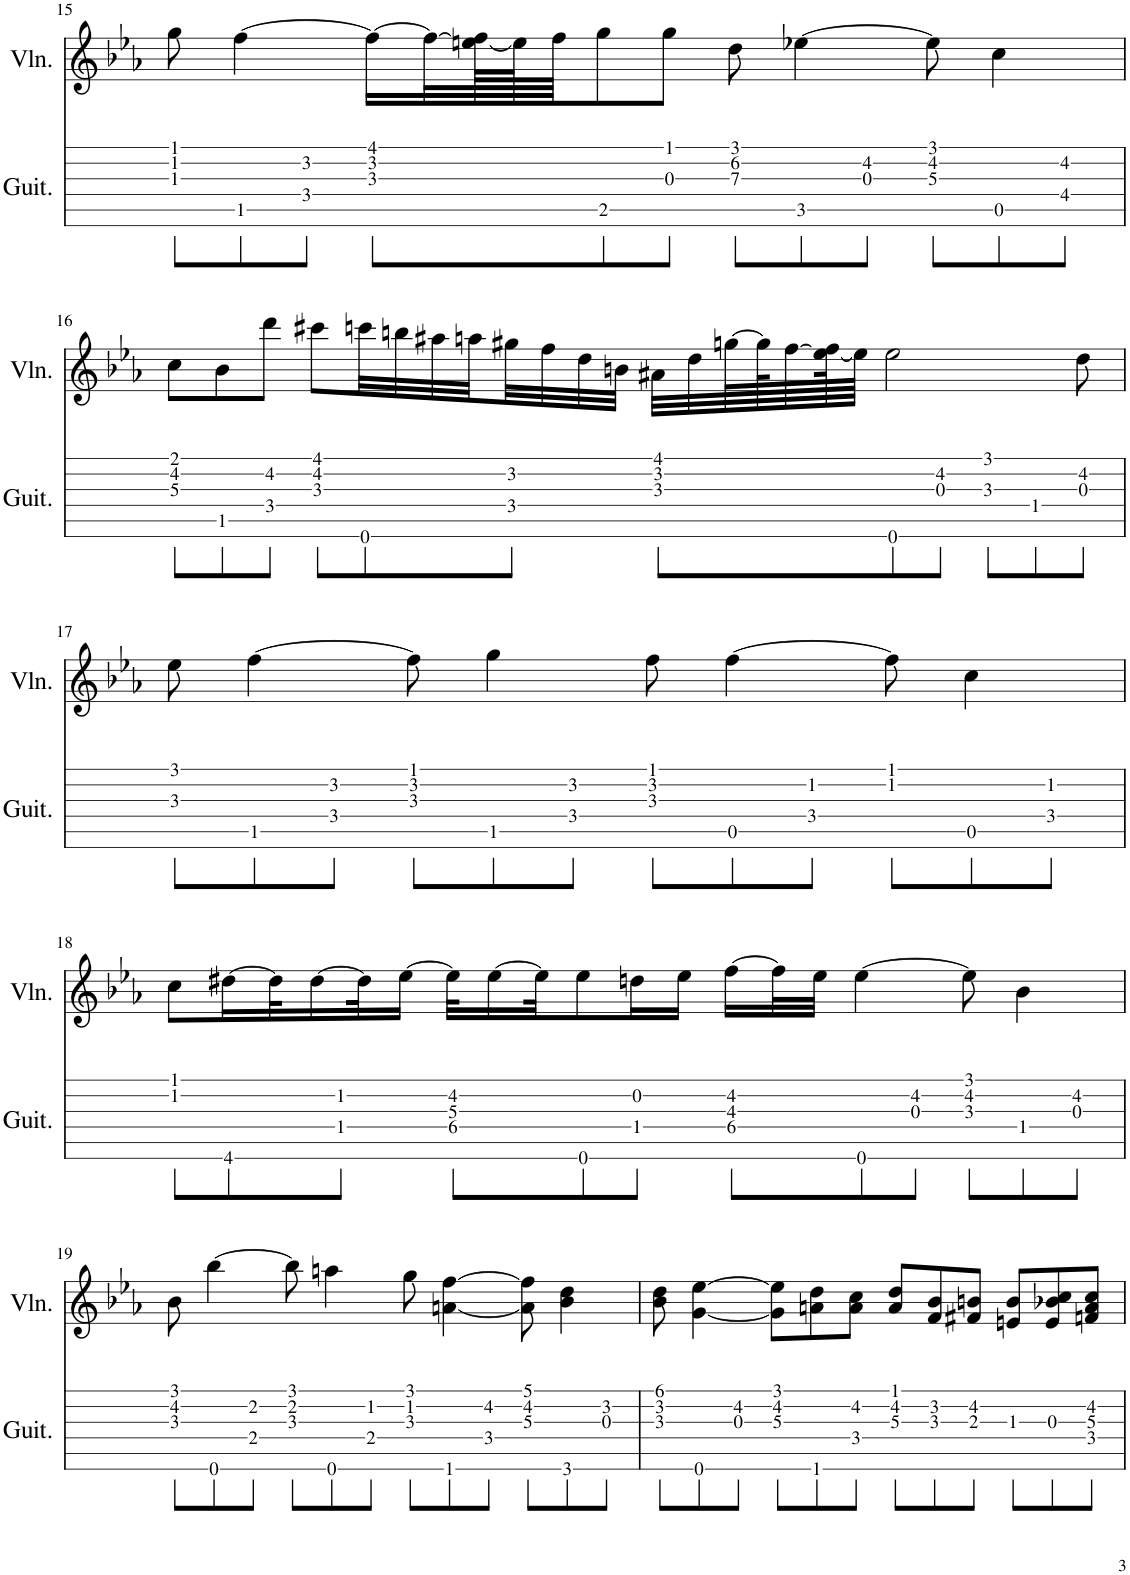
**kern	**kern
*part2	*part1
*staff2	*staff1
*I"Guitarra clásica	*I"Violín
*I'Guit.	*I'Vln.
!!LO:PB:g=z
*	*clefG2
*k[b-e-a-]	*k[b-e-a-]
*M12/8	*M12/8
=15	=15
8A-\ 8c\ 8f\L	8gg\
8BB-\	[4ff\
8F\ 8d\J	.
8B-\ 8d\ 8a-\L	16ff\LL_
.	32ff\L_
.	[128een\ 128ff\]LL
.	128ee\J]
.	64ff\JJJ
8C-X\	8gg\
8G\ 8f\J	8gg\J
8d\ 8f\ 8g\L	8dd\
8Cn\	[4ee-X\
8G\ 8e-\J	.
8c\ 8e-\ 8g\L	8ee-\]
8AAn\	4cc\
8G-X\ 8e-\J	.
!!LO:LB:g=z
=16	=16
8c\ 8e-\ 8g-X\L	8cc\L
8BB-\	8b-\
8F\ 8e-\J	8ddd\J
8B-\ 8e-\ 8a-\L	8ccc#X\L
8BBB-\	32cccn\LL
.	32bbn\
.	32aa#X\
.	32aan\
8F\ 8d\J	32gg#X\
.	32ff\
.	32dd\
.	32bn\JJJ
8B-\ 8d\ 8a-\L	32a#X\LLL
.	32dd\
.	[64ggn\L
.	128gg\K]
.	[64ff\
.	[128ee-\ 128ff\]K
.	64ee-\JJJJ]
8EE-\	2ee-\
8G\ 8e-\J	.
8B-\ 8gn\L	.
8E-\	.
8G\ 8e-\J	8dd\
!!LO:LB:g=z
=17	=17
8B-\ 8g\L	8ee-\
8BB-\	[4ff\
8F\ 8d\J	.
8B-\ 8d\ 8f\L	8ff\]
8BB-\	4gg\
8F\ 8d\J	.
8B-\ 8d\ 8f\L	8ff\
8AAn\	[4ff\
8F\ 8c\J	.
8c\ 8f\L	8ff\]
8AA\	4cc\
8F\ 8c\J	.
!!LO:LB:g=z
=18	=18
8c\ 8f\L	8cc\L
8AA-\	[16dd#X\L
.	32dd#\K]
.	[16dd#\
8E-\ 8c\J	.
.	32dd#\K]
.	[16ee-\JJ
8A-\ 8c\ 8e-\L	32ee-\KLL]
.	[16ee-\
.	32ee-\JK]
8AAA-\	8ee-\
8E-\ 8c-X\J	16ddn\L
.	16ee-\JJ
8A-\ 8c-\ 8e-\L	[16ff\LL
.	32ff\L]
.	32ee-\JJJ
8EE-\	[4ee-\
8G\ 8e-\J	.
8B-\ 8e-\ 8g\L	8ee-\]
8E-\	4b-\
8G\ 8e-\J	.
!!LO:LB:g=z
=19	=19
8B-\ 8e-\ 8g\L	8b-\
8EEn\	[4bb-\
8En\ 8c#X\J	.
8B-\ 8d-X\ 8g\L	8bb-\]
8EE\	4aan\
8E\ 8cn\J	.
8B-\ 8c\ 8g\L	8gg\
8FF\	[4an\ [4ff\
8F\ 8e-\J	.
8c\ 8e-\ 8an\L	8a\] 8ff\]
8GG\	4b-\ 4dd\
8G\ 8dn\J	.
=20	=20
8B-\ 8d\ 8b-\L	8b-\ 8dd\
8CC\	[4g\ [4ee-\
8G\ 8e-\J	.
8c\ 8e-\ 8g\L	8g\] 8ee-\]L
8FF\	8an\ 8dd\
8F\ 8e-\J	8a\ 8cc\J
8c\ 8e-\ 8f\L	8a/ 8dd/L
8B-\ 8d\	8f/ 8b-/
8B--X\ 8e-\J	8f#X/ 8bn/J
8A-\L	8en/ 8b/L
8G\	8e/ 8b-X/ 8cc/
8F\ 8c\ 8e-\J	8fn/ 8a/ 8cc/J
=	=
*-	*-
